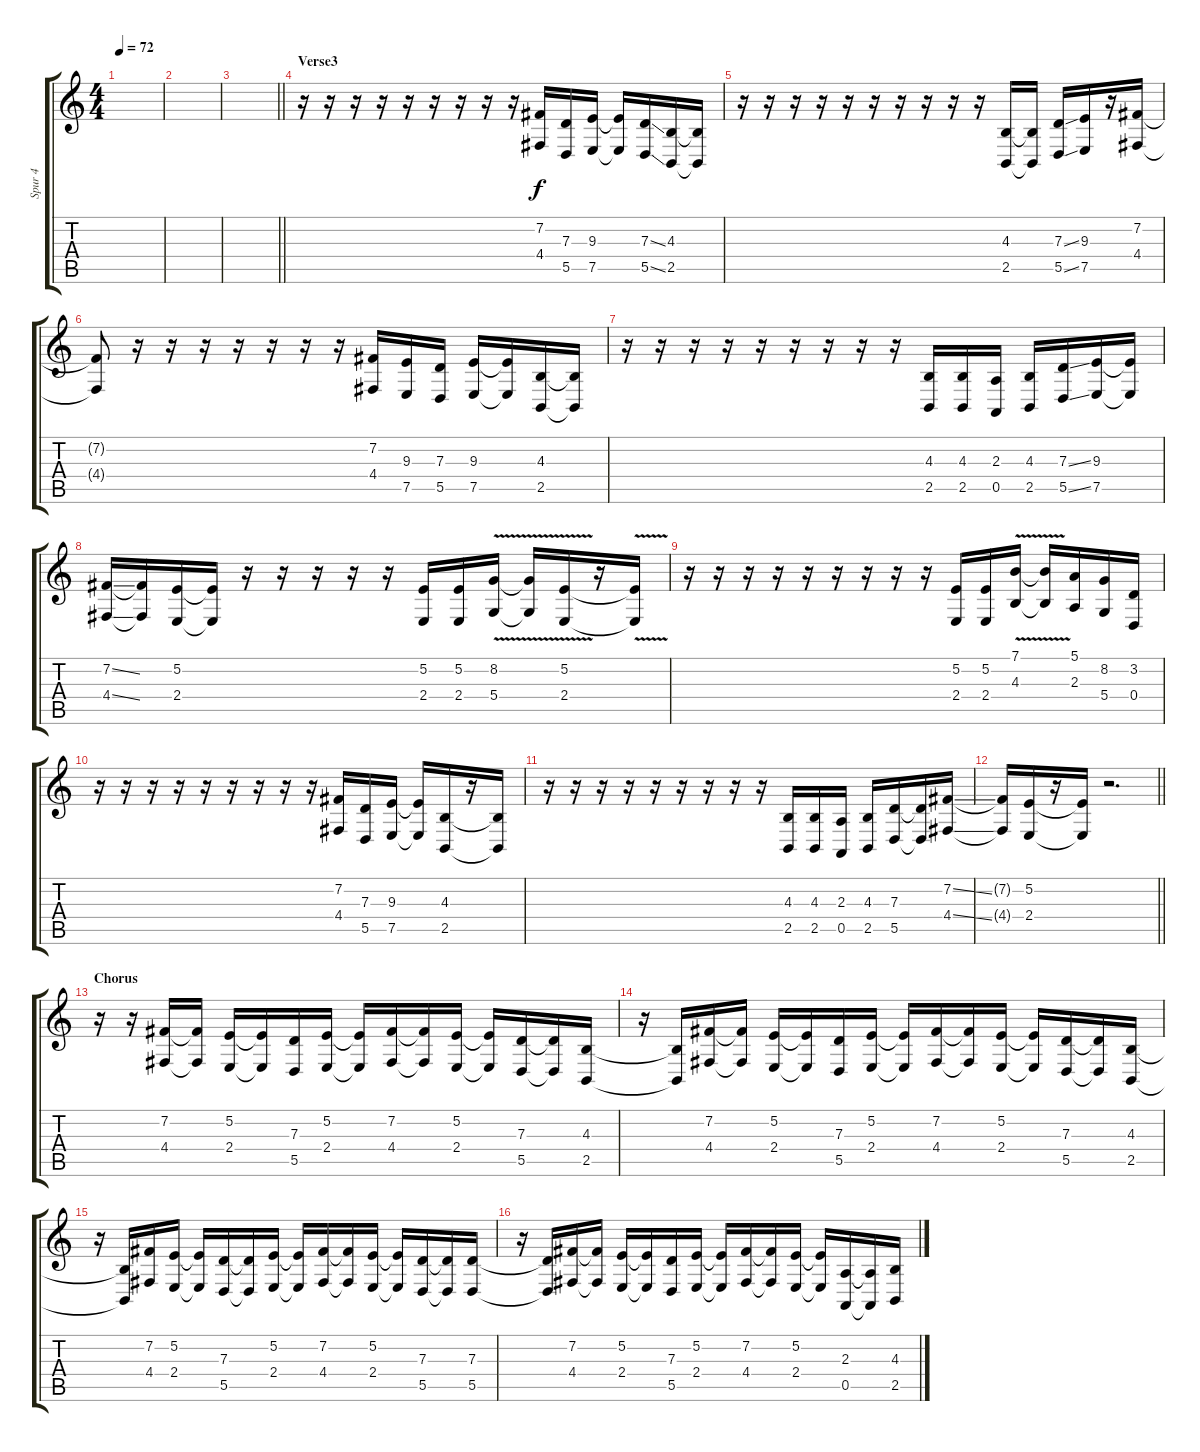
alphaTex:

\track ("Spur 4" "Spur 4") {instrument panflute}
\staff {score tabs}
\tuning (E4 B3 G3 D3 A2 E2) {hide}
\ts (4 4)
\tempo 72
\clef g2
\ks c
|
|
\barLineRight lightlight
|
\section ("" "Verse3")
r.16 r.16 r.16 r.16 r.16 r.16 r.16 r.16 r.16 (7.2 4.4).16 (7.3 5.5).16 (9.3 7.5).16 (9.3{t} 7.5{t}).16 (7.3{ss} 5.5{ss}).16 (4.3 2.5).16 (4.3{t} 2.5{t}).16 |
r.16 r.16 r.16 r.16 r.16 r.16 r.16 r.16 r.16 r.16 (4.3 2.5).16 (4.3{t} 2.5{t}).16 (7.3{ss} 5.5{ss}).16 (9.3 7.5).16 r.16 (7.2 4.4).16 |
(7.2{t} 4.4{t}).8 r.16 r.16 r.16 r.16 r.16 r.16 r.16 (7.2 4.4).16 (9.3 7.5).16 (7.3 5.5).16 (9.3 7.5).16 (9.3{t} 7.5{t}).16 (4.3 2.5).16 (4.3{t} 2.5{t}).16 |
r.16 r.16 r.16 r.16 r.16 r.16 r.16 r.16 r.16 (4.3 2.5).16 (4.3 2.5).16 (2.3 0.5).16 (4.3 2.5).16 (7.3{ss} 5.5{ss}).16 (9.3 7.5).16 (9.3{t} 7.5{t}).16 |
(7.2{ss} 4.4{ss}).16 (7.2{t} 4.4{t}).16 (5.2 2.4).16 (5.2{t} 2.4{t}).16 r.16 r.16 r.16 r.16 r.16 (5.2 2.4).16 (5.2 2.4).16 (8.2 5.4{v}).16 (8.2{t} 5.4{t}).16 (5.2 2.4{v}).16 r.16 (5.2{t} 2.4{t}).16 |
r.16 r.16 r.16 r.16 r.16 r.16 r.16 r.16 r.16 (5.2 2.4).16 (5.2 2.4).16 (7.1 4.3{v}).16 (7.1{t} 4.3{t}).16 (5.1 2.3).16 (8.2 5.4).16 (3.2 0.4).16 |
r.16 r.16 r.16 r.16 r.16 r.16 r.16 r.16 r.16 (7.2 4.4).16 (7.3 5.5).16 (9.3 7.5).16 (9.3{t} 7.5{t}).16 (4.3 2.5).16 r.16 (4.3{t} 2.5{t}).16 |
r.16 r.16 r.16 r.16 r.16 r.16 r.16 r.16 r.16 (4.3 2.5).16 (4.3 2.5).16 (2.3 0.5).16 (4.3 2.5).16 (7.3 5.5).16 (7.3{t} 5.5{t}).16 (7.2{ss} 4.4{ss}).16 |
\barLineRight lightlight
(7.2{t} 4.4{t}).16 (5.2 2.4).16 r.16 (5.2{t} 2.4{t}).16 r.2{d} |
\section ("" "Chorus")
r.16 r.16 (7.2 4.4).16 (7.2{t} 4.4{t}).16 (5.2 2.4).16 (5.2{t} 2.4{t}).16 (7.3 5.5).16 (5.2 2.4).16 (5.2{t} 2.4{t}).16 (7.2 4.4).16 (7.2{t} 4.4{t}).16 (5.2 2.4).16 (5.2{t} 2.4{t}).16 (7.3 5.5).16 (7.3{t} 5.5{t}).16 (4.3 2.5).16 |
r.16 (4.3{t} 2.5{t}).16 (7.2 4.4).16 (7.2{t} 4.4{t}).16 (5.2 2.4).16 (5.2{t} 2.4{t}).16 (7.3 5.5).16 (5.2 2.4).16 (5.2{t} 2.4{t}).16 (7.2 4.4).16 (7.2{t} 4.4{t}).16 (5.2 2.4).16 (5.2{t} 2.4{t}).16 (7.3 5.5).16 (7.3{t} 5.5{t}).16 (4.3 2.5).16 |
r.16 (4.3{t} 2.5{t}).16 (7.2 4.4).16 (5.2 2.4).16 (5.2{t} 2.4{t}).16 (7.3 5.5).16 (7.3{t} 5.5{t}).16 (5.2 2.4).16 (5.2{t} 2.4{t}).16 (7.2 4.4).16 (7.2{t} 4.4{t}).16 (5.2 2.4).16 (5.2{t} 2.4{t}).16 (7.3 5.5).16 (7.3{t} 5.5{t}).16 (7.3 5.5).16 |
r.16 (7.3{t} 5.5{t}).16 (7.2 4.4).16 (7.2{t} 4.4{t}).16 (5.2 2.4).16 (5.2{t} 2.4{t}).16 (7.3 5.5).16 (5.2 2.4).16 (5.2{t} 2.4{t}).16 (7.2 4.4).16 (7.2{t} 4.4{t}).16 (5.2 2.4).16 (5.2{t} 2.4{t}).16 (2.3 0.5).16 (2.3{t} 0.5{t}).16 (4.3 2.5).16
